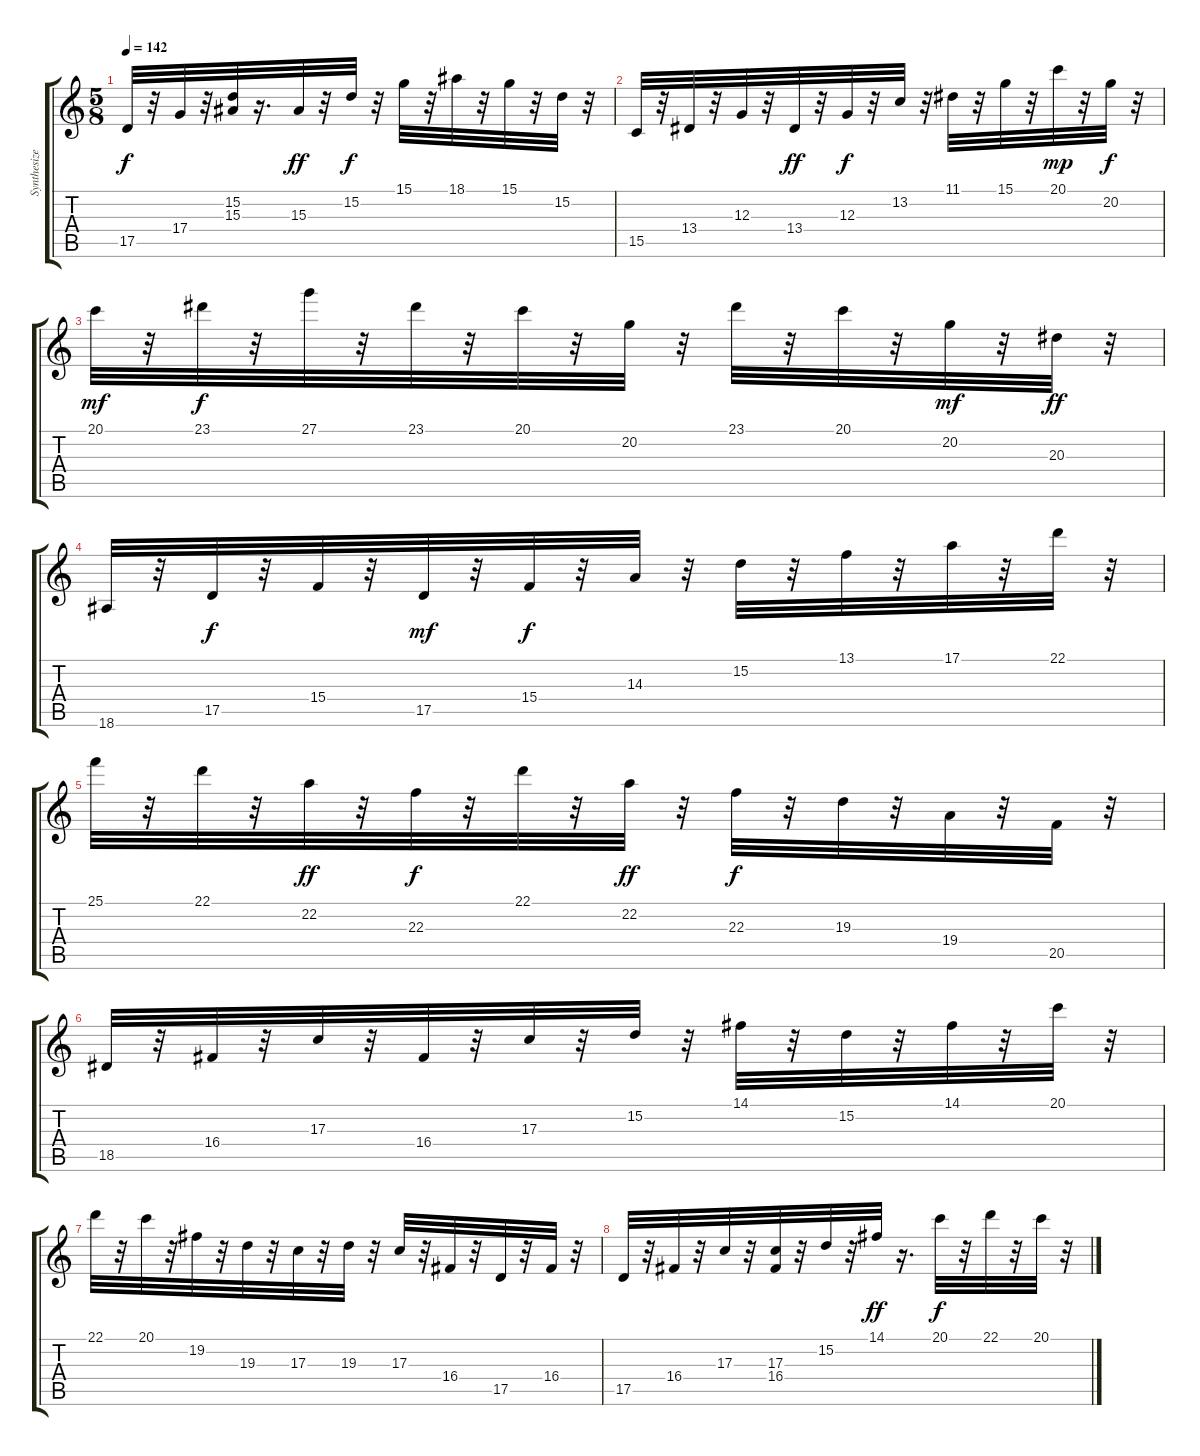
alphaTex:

\track ("Synthesizer3                        " "Synthesize") {instrument fx7echoes}
\staff {score tabs}
\tuning (E4 B3 G3 D3 A2 E2) {hide}
\ts (5 8)
\tempo 142
\clef g2
\ks c
17.5.32{dy f} r.32 17.4.32 r.32 (15.2 15.3).32 r.16{d} 15.3.32{dy ff} r.32 15.2.32{dy f} r.32 15.1.32 r.32 18.1.32 r.32 15.1.32 r.32 15.2.32 r.32 |
15.5.32 r.32 13.4.32 r.32 12.3.32 r.32 13.4.32{dy ff} r.32 12.3.32{dy f} r.32 13.2.32 r.32 11.1.32 r.32 15.1.32 r.32 20.1.32{dy mp} r.32 20.2.32{dy f} r.32 |
20.1.32{dy mf} r.32 23.1.32{dy f} r.32 27.1.32 r.32 23.1.32 r.32 20.1.32 r.32 20.2.32 r.32 23.1.32 r.32 20.1.32 r.32 20.2.32{dy mf} r.32 20.3.32{dy ff} r.32 |
18.6.32 r.32 17.5.32{dy f} r.32 15.4.32 r.32 17.5.32{dy mf} r.32 15.4.32{dy f} r.32 14.3.32 r.32 15.2.32 r.32 13.1.32 r.32 17.1.32 r.32 22.1.32 r.32 |
25.1.32 r.32 22.1.32 r.32 22.2.32{dy ff} r.32 22.3.32{dy f} r.32 22.1.32 r.32 22.2.32{dy ff} r.32 22.3.32{dy f} r.32 19.3.32 r.32 19.4.32 r.32 20.5.32 r.32 |
18.5.32 r.32 16.4.32 r.32 17.3.32 r.32 16.4.32 r.32 17.3.32 r.32 15.2.32 r.32 14.1.32 r.32 15.2.32 r.32 14.1.32 r.32 20.1.32 r.32 |
22.1.32 r.32 20.1.32 r.32 19.2.32 r.32 19.3.32 r.32 17.3.32 r.32 19.3.32 r.32 17.3.32 r.32 16.4.32 r.32 17.5.32 r.32 16.4.32 r.32 |
17.5.32 r.32 16.4.32 r.32 17.3.32 r.32 (17.3 16.4).32 r.32 15.2.32 r.32 14.1.32{dy ff} r.16{d} 20.1.32{dy f} r.32 22.1.32 r.32 20.1.32 r.32
